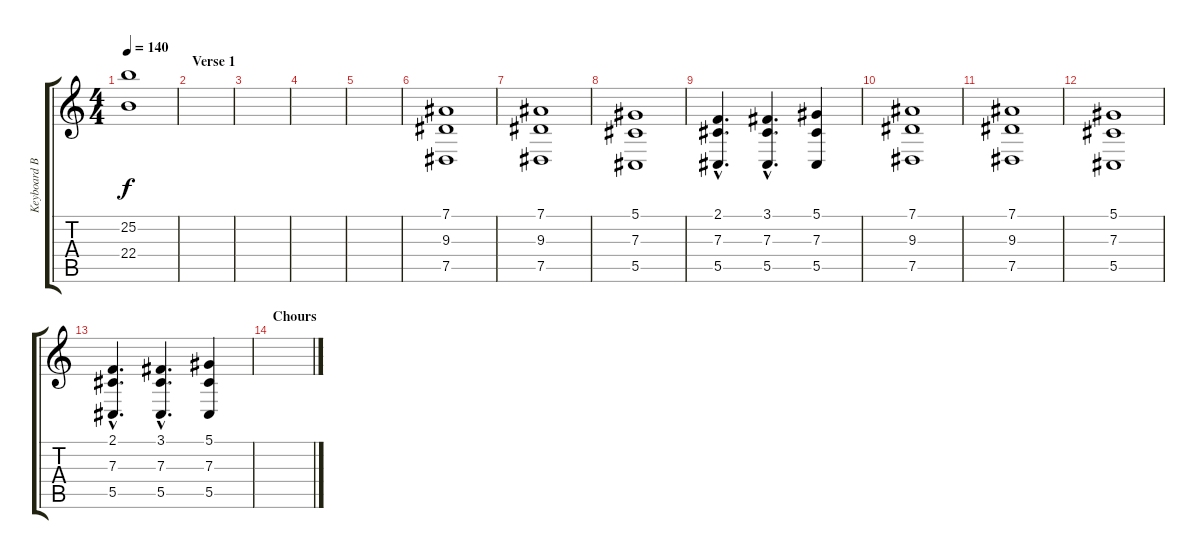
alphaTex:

\track ("Keyboard Backup" "Keyboard B") {instrument synthstrings1}
\staff {score tabs}
\tuning (Eb4 Bb3 Gb3 Db3 Ab2 Eb2) {hide}
\ts (4 4)
\tempo 140
\clef g2
\ks c
(25.2 22.4).1{dy f} |
\section ("" "Verse 1")
|
|
|
|
(7.1 9.3 7.5).1 |
(7.1 9.3 7.5).1 |
(5.1 7.3 5.5).1 |
(2.1{hac} 7.3{hac} 5.5{hac}).4{d} (3.1{hac} 7.3{hac} 5.5{hac}).4{d} (5.1 7.3 5.5).4 |
(7.1 9.3 7.5).1 |
(7.1 9.3 7.5).1 |
(5.1 7.3 5.5).1 |
(2.1{hac} 7.3{hac} 5.5{hac}).4{d} (3.1{hac} 7.3{hac} 5.5{hac}).4{d} (5.1 7.3 5.5).4 |
\section ("" "Chours")
